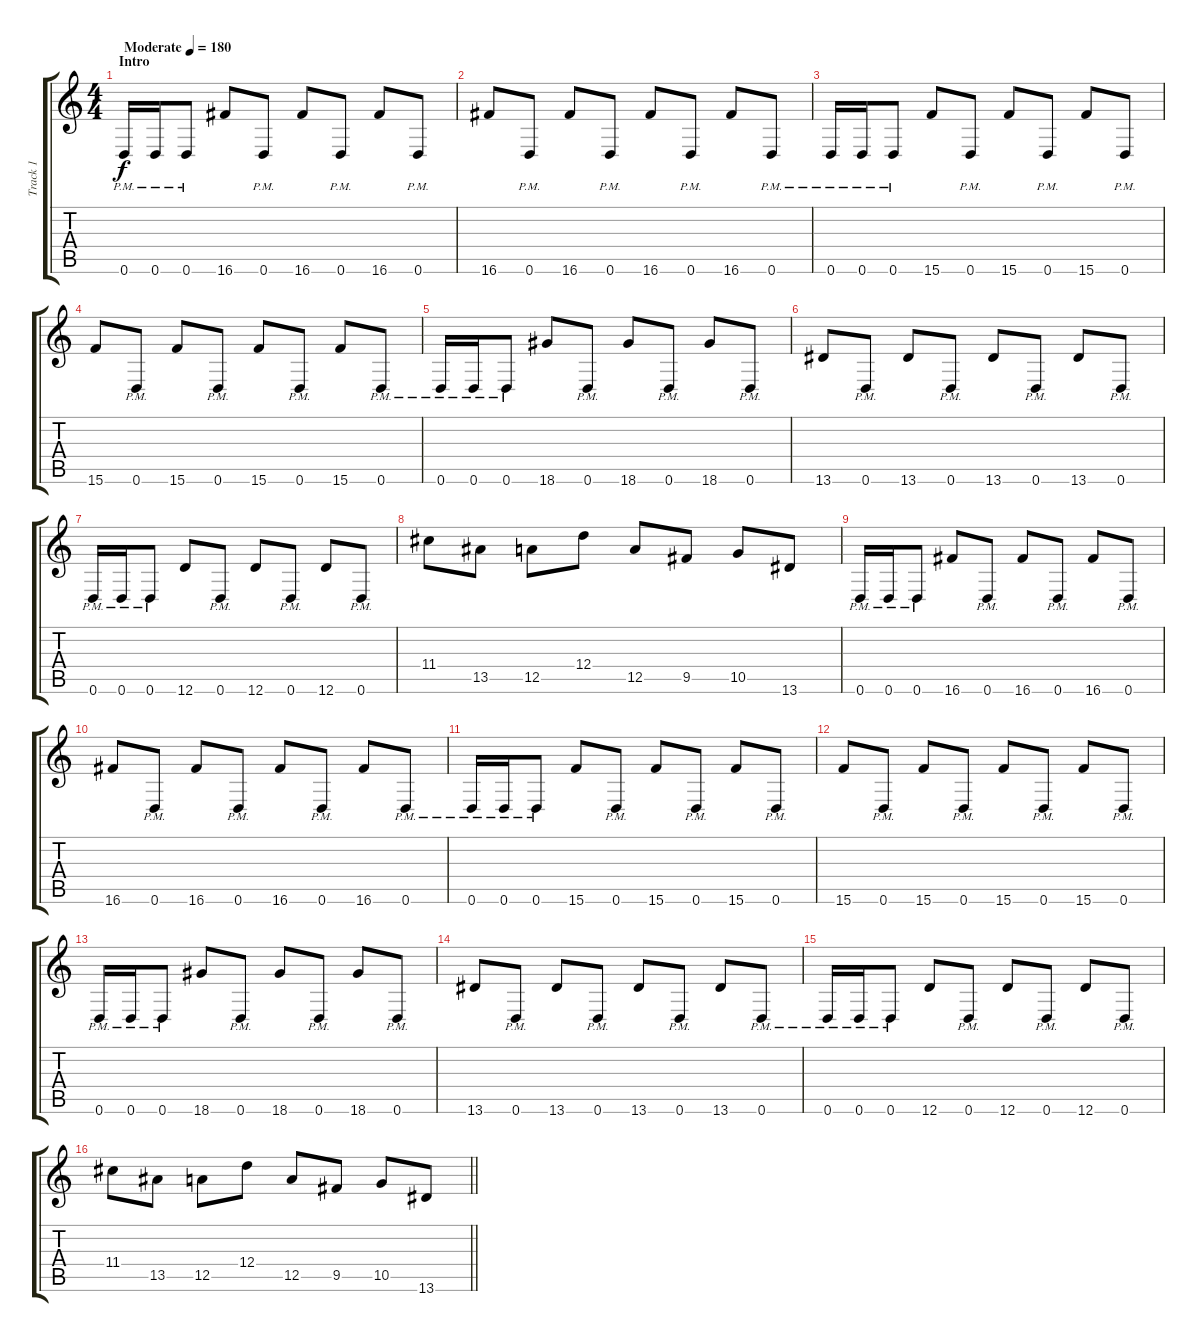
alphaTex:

\track ("Track 1" "Track 1") {instrument overdrivenguitar}
\staff {score tabs}
\tuning (E4 B3 G3 D3 A2 D2) {hide}
\ts (4 4)
\section ("" "Intro")
\tempo (180 "Moderate")
\clef g2
\ks c
0.6{pm}.16{dy f instrument overdrivenguitar} 0.6{pm}.16 0.6{pm}.8 16.6.8 0.6{pm}.8 16.6.8 0.6{pm}.8 16.6.8 0.6{pm}.8 |
16.6.8 0.6{pm}.8 16.6.8 0.6{pm}.8 16.6.8 0.6{pm}.8 16.6.8 0.6{pm}.8 |
0.6{pm}.16 0.6{pm}.16 0.6{pm}.8 15.6.8 0.6{pm}.8 15.6.8 0.6{pm}.8 15.6.8 0.6{pm}.8 |
15.6.8 0.6{pm}.8 15.6.8 0.6{pm}.8 15.6.8 0.6{pm}.8 15.6.8 0.6{pm}.8 |
0.6{pm}.16 0.6{pm}.16 0.6{pm}.8 18.6.8 0.6{pm}.8 18.6.8 0.6{pm}.8 18.6.8 0.6{pm}.8 |
13.6.8 0.6{pm}.8 13.6.8 0.6{pm}.8 13.6.8 0.6{pm}.8 13.6.8 0.6{pm}.8 |
0.6{pm}.16 0.6{pm}.16 0.6{pm}.8 12.6.8 0.6{pm}.8 12.6.8 0.6{pm}.8 12.6.8 0.6{pm}.8 |
11.4.8 13.5.8 12.5.8 12.4.8 12.5.8 9.5.8 10.5.8 13.6.8 |
0.6{pm}.16 0.6{pm}.16 0.6{pm}.8 16.6.8 0.6{pm}.8 16.6.8 0.6{pm}.8 16.6.8 0.6{pm}.8 |
16.6.8 0.6{pm}.8 16.6.8 0.6{pm}.8 16.6.8 0.6{pm}.8 16.6.8 0.6{pm}.8 |
0.6{pm}.16 0.6{pm}.16 0.6{pm}.8 15.6.8 0.6{pm}.8 15.6.8 0.6{pm}.8 15.6.8 0.6{pm}.8 |
15.6.8 0.6{pm}.8 15.6.8 0.6{pm}.8 15.6.8 0.6{pm}.8 15.6.8 0.6{pm}.8 |
0.6{pm}.16 0.6{pm}.16 0.6{pm}.8 18.6.8 0.6{pm}.8 18.6.8 0.6{pm}.8 18.6.8 0.6{pm}.8 |
13.6.8 0.6{pm}.8 13.6.8 0.6{pm}.8 13.6.8 0.6{pm}.8 13.6.8 0.6{pm}.8 |
0.6{pm}.16 0.6{pm}.16 0.6{pm}.8 12.6.8 0.6{pm}.8 12.6.8 0.6{pm}.8 12.6.8 0.6{pm}.8 |
\barLineRight lightlight
11.4.8 13.5.8 12.5.8 12.4.8 12.5.8 9.5.8 10.5.8 13.6.8
